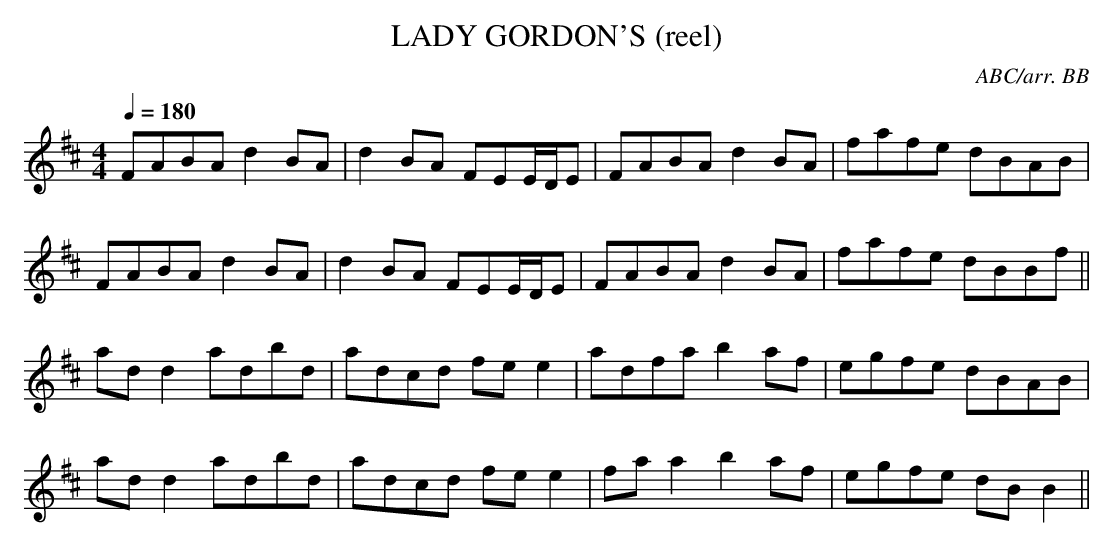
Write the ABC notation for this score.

X:1
T:LADY GORDON'S (reel)
C:ABC/arr. BB
Q:1/4=180
L:1/8
M:4/4
K:D
FABA d2 BA|d2 BA FEE/D/E|FABA d2 BA|fafe dBAB|
FABA d2 BA|d2 BA FEE/D/E|FABA d2 BA|fafe dBBf ||
add2 adbd|adcd fe e2|adfa b2 af|egfe dBAB|
add2 adbd|adcd fe e2|faa2 b2 af|egfe dB B2||
